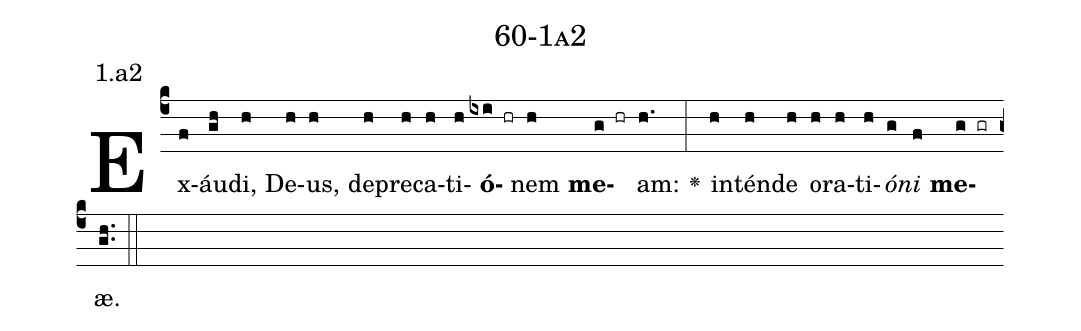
name: 60-1a2;
annotation: 1.a2;
%%
(c4)Ex(f)áu(gh)di,(h) De(h)us,(h) de(h)pre(h)ca(h)ti(h)<b>ó</b>(ixi hr)nem(h) <b>me</b>(g hr)am:(h.) <v>\greheightstar</v>(:) in(h)tén(h)de(h) o(h)ra(h)ti(h)<i>ó</i>(g)<i>ni</i>(f) <b>me</b>(g gr)æ.(gh..) (::)


%E(h) u(h) o(g) u(f) a(g) e.(gh..) (::)
